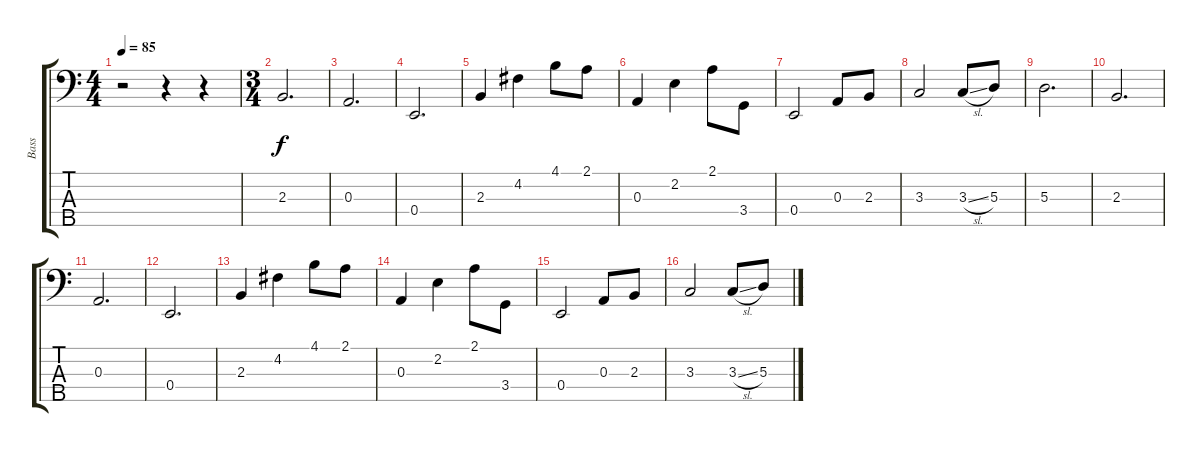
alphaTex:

\track ("Bass" "Bass") {instrument electricbassfinger}
\staff {score tabs}
\tuning (G2 D2 A1 E1 B0) {hide}
\ts (4 4)
\tempo 85
\clef f4
\ks c
r.2{dy f instrument electricbassfinger} r.4 r.4 |
\ts (3 4)
2.3.2{d} |
0.3.2{d} |
0.4.2{d} |
2.3.4 4.2.4 4.1.8 2.1.8 |
0.3.4 2.2.4 2.1.8 3.4.8 |
0.4.2 0.3.8 2.3.8 |
3.3.2 3.3{sl}.8 5.3.8 |
5.3.2{d} |
2.3.2{d} |
0.3.2{d} |
0.4.2{d} |
2.3.4 4.2.4 4.1.8 2.1.8 |
0.3.4 2.2.4 2.1.8 3.4.8 |
0.4.2 0.3.8 2.3.8 |
3.3.2 3.3{sl}.8 5.3.8
